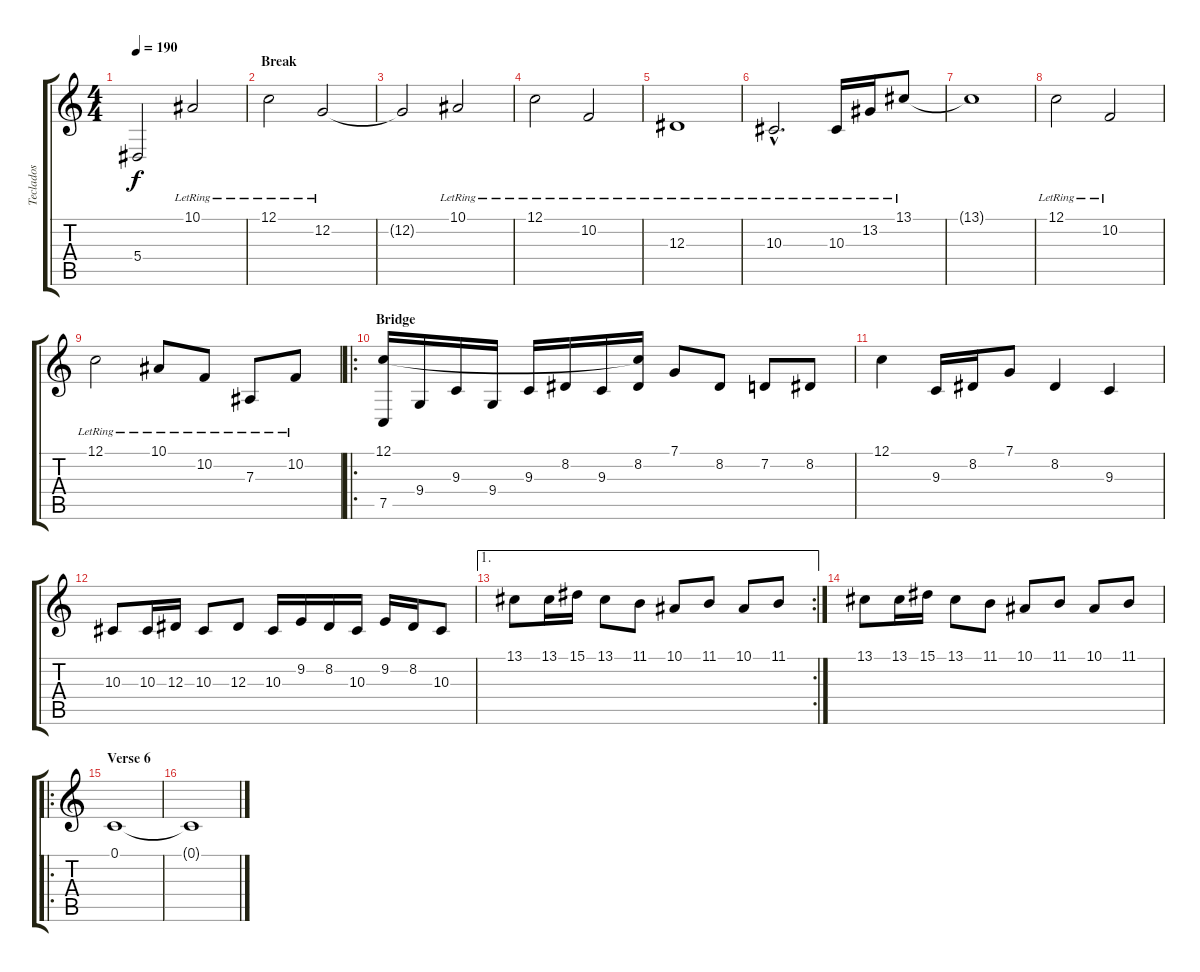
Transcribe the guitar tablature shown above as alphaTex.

\track ("Teclados" "Teclados") {instrument harpsichord}
\staff {score tabs}
\tuning (C4 G3 Eb3 Bb2 F2 C2) {hide}
\ts (4 4)
\tempo 190
\clef g2
\ks c
5.4{t}.2{dy f} 10.1{lr}.2 |
\section ("" "Break")
12.1{lr}.2 12.2{lr}.2 |
12.2{t}.2 10.1{lr}.2 |
12.1{lr}.2 10.2{lr}.2 |
12.3{lr}.1 |
10.3{hac lr}.2{d} 10.3{lr}.16 13.2{lr}.16 13.1{lr}.8 |
13.1{t}.1 |
12.1{lr}.2 10.2{lr}.2 |
12.1{lr}.2 10.1{lr}.8 10.2{lr}.8 7.3{lr}.8 10.2{lr}.8 |
\ro
\section ("" "Bridge")
(12.1 7.5).16 9.4.16 9.3.16 9.4.16 9.3.16 8.2.16 9.3.16 (12.1{t} 8.2).16 7.1.8 8.2.8 7.2.8 8.2.8 |
12.1.4 9.3.16 8.2.16 7.1.8 8.2.4 9.3.4 |
10.3.8 10.3.16 12.3.16 10.3.8 12.3.8 10.3.16 9.2.16 8.2.16 10.3.16 9.2.16 8.2.16 10.3.8 |
\ae 1
\rc 2
13.1.8 13.1.16 15.1.16 13.1.8 11.1.8 10.1.8 11.1.8 10.1.8 11.1.8 |
13.1.8 13.1.16 15.1.16 13.1.8 11.1.8 10.1.8 11.1.8 10.1.8 11.1.8 |
\ro
\section ("" "Verse 6")
0.1.1 |
0.1{t}.1
